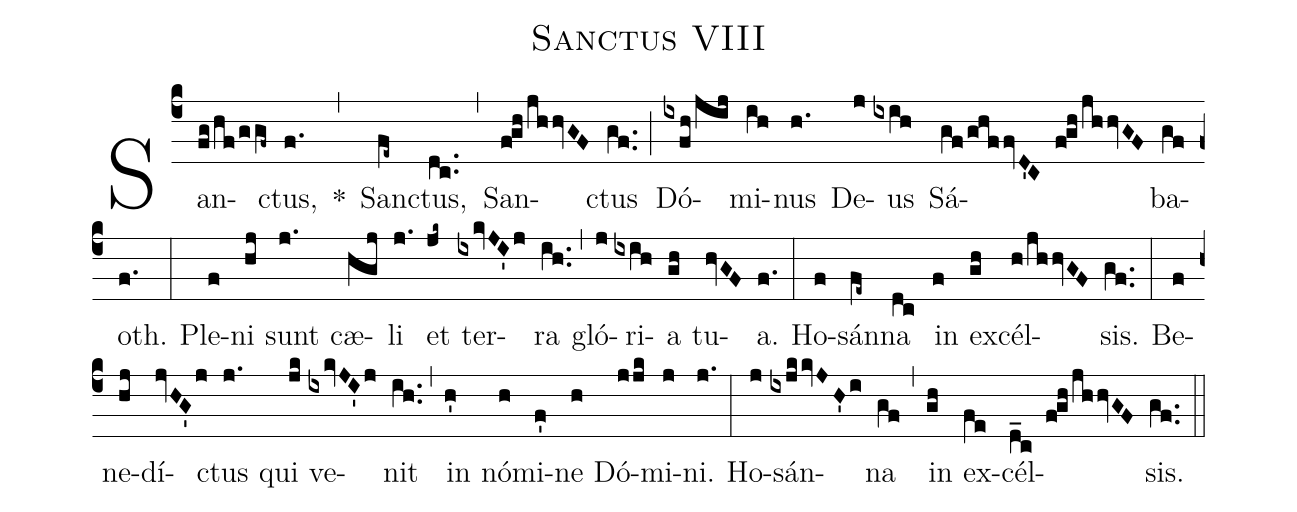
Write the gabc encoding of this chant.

name:Sanctus VIII;
%%
(c4) San(fg/hf/ggf~)ctus,(f.) *(,)
San(fe~)ctus,(dc..) (,)
San(f!gh/jhhvGF)ctus(gf..) (;)
Dó(ixfh/jij)mi(ih)nus(h.) De(j)us(ixih) Sá(gf/ghffvD'C f!gh/jhhvGF)ba(gf)oth.(f.) (:)
Ple(f)ni(hj) sunt(j.) cæ(hgj)li(j.) et(jk~) ter(ixkvJI'j)ra(ih..) (,)
gló(j)ri(ixih)a(gh) tu(hvGF)a.(f.) (:)
Ho(f)sán(fe~)na(dc) in(f) ex(gh)cél(h/jhhvGF)sis.(gf..) (:)
Be(f)ne(hj)dí(jvHG'j)ctus(j.) qui(jk) ve(ixkvJI'j)nit(ih..) (,)
in(h') nó(h)mi(f')ne(h) Dó(jjk)mi(j)ni.(j.) (:)
Ho(j)sán(ixjkkvJH'i)na(gf) (,)
in(gh) ex(fe)cél(d_c f!gh/jhhvGF)sis.(gf..) (::)
